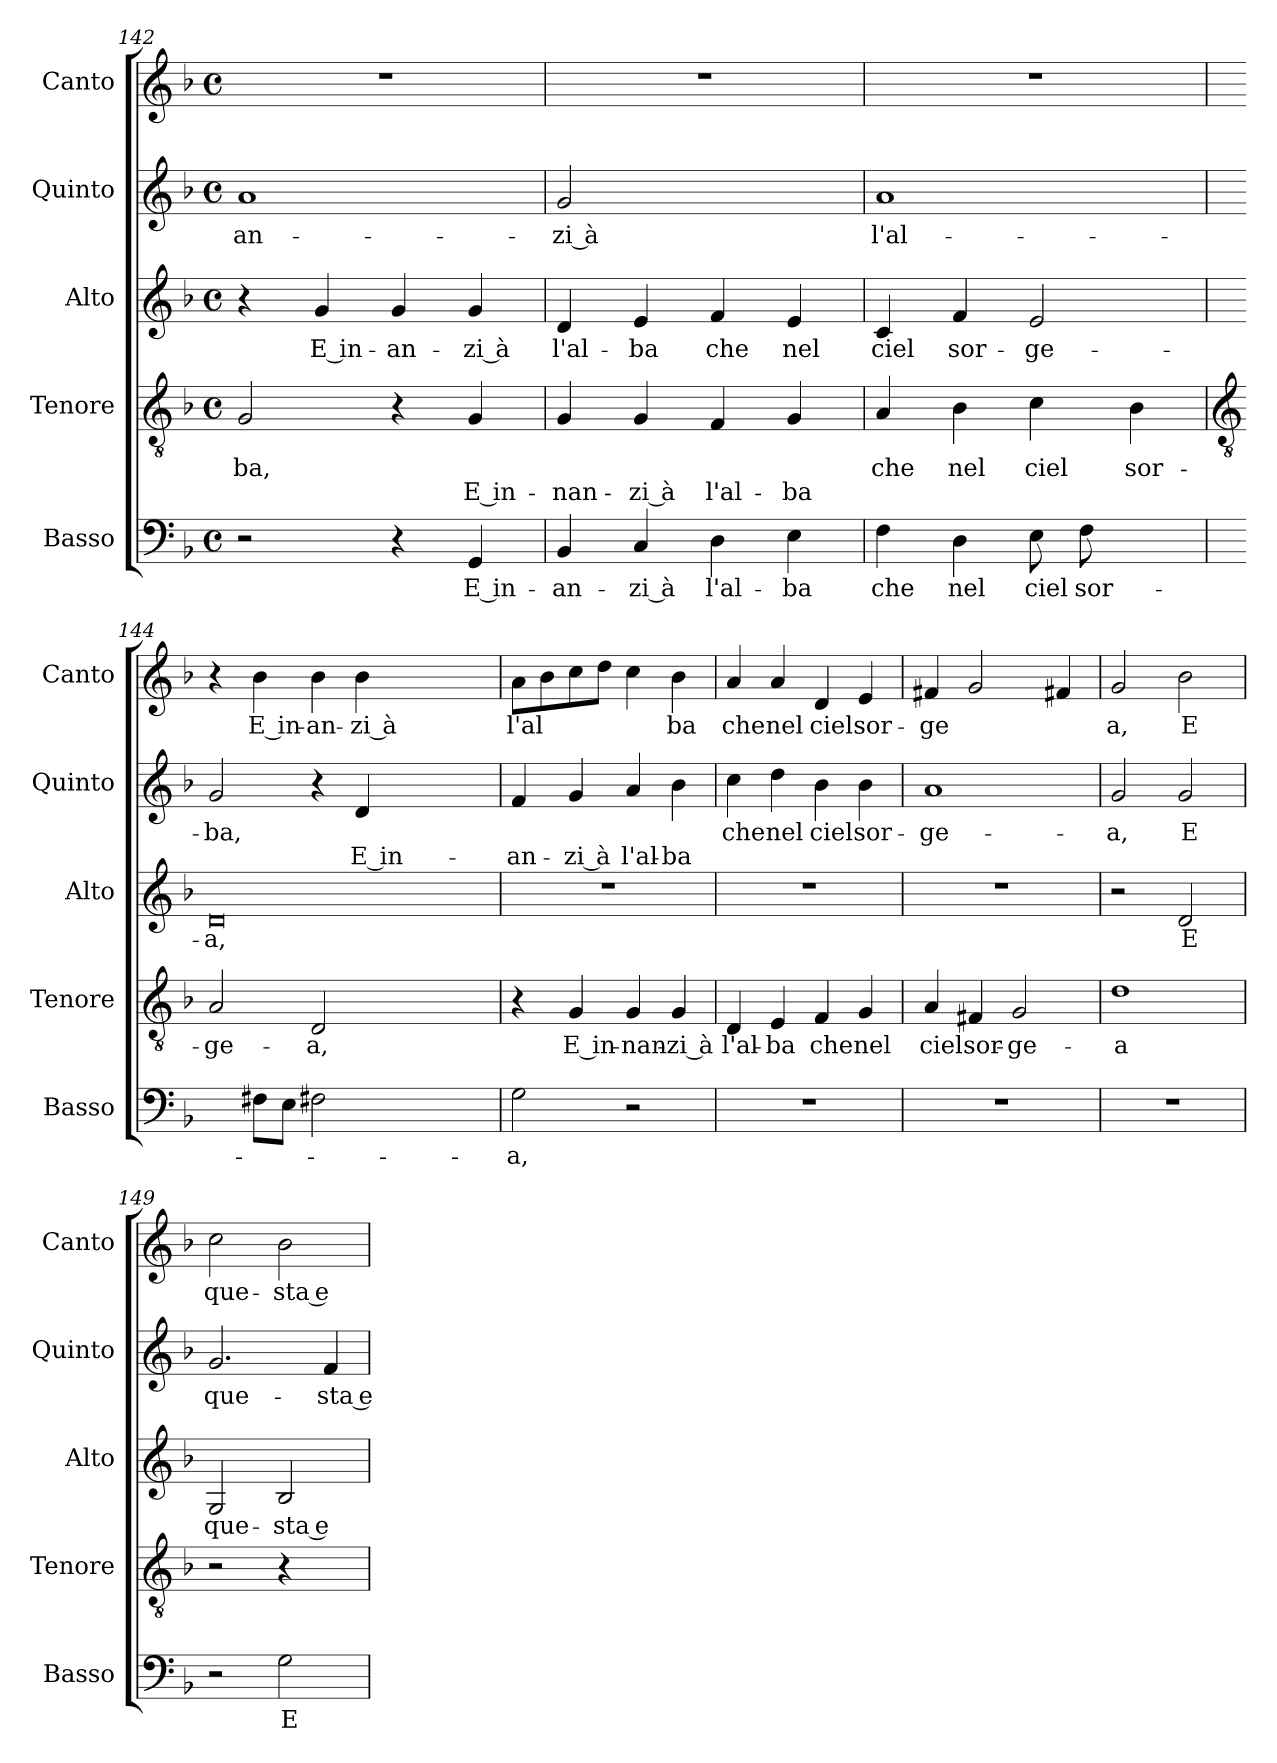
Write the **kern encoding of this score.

**kern	**text	**kern	**text	**text	**kern	**text	**kern	**text	**text	**kern	**text
*part5	*part5	*part4	*part4	*part4	*part3	*part3	*part2	*part2	*part2	*part1	*part1
*staff5	*staff5	*staff4	*staff4	*staff4	*staff3	*staff3	*staff2	*staff2	*staff2	*staff1	*staff1
*I"Basso	*	*I"Tenore	*	*	*I"Alto	*	*I"Quinto	*	*	*I"Canto	*
*I'Basso	*	*I'Tenore	*	*	*I'Alto	*	*I'Quinto	*	*	*I'Canto	*
*clefF4	*	*clefGv2	*	*	*clefG2	*	*clefG2	*	*	*clefG2	*
*k[b-]	*	*k[b-]	*	*	*k[b-]	*	*k[b-]	*	*	*k[b-]	*
*F:	*	*F:	*	*	*F:	*	*F:	*	*	*F:	*
*M4/4	*	*M4/4	*	*	*M4/4	*	*M4/4	*	*	*M4/4	*
*met(c)	*	*met(c)	*	*	*met(c)	*	*met(c)	*	*	*met(c)	*
=142	=142	=142	=142	=142	=142	=142	=142	=142	=142	=142	=142
!	!	!	!LO:LY:b	!	!	!	!	!LO:LY:b	!	!	!
2r	.	2G	-ba,	.	4r	.	1a	-an-	.	1r	.
!	!	!	!	!	!	!LO:LY:b	!	!	!	!	!
.	.	.	.	.	4g	E in-	.	.	.	.	.
!	!	!	!	!	!	!LO:LY:b	!	!	!	!	!
4r	.	4r	.	.	4g	-an-	.	.	.	.	.
!	!LO:LY:b	!	!	!LO:LY:b	!	!LO:LY:b	!	!	!	!	!
4GG	E in-	4G	.	E in-	4g	-zi à	.	.	.	.	.
=143	=143	=143	=143	=143	=143	=143	=143	=143	=143	=143	=143
!	!LO:LY:b	!	!	!LO:LY:b	!	!LO:LY:b	!	!LO:LY:b	!	!	!
4BB-	-an-	4G	.	-nan-	4d	l'al-	2g	-zi à	.	1r	.
!	!LO:LY:b	!	!	!LO:LY:b	!	!LO:LY:b	!	!	!	!	!
4C	-zi à	4G	.	-zi à	4e	-ba	.	.	.	.	.
!	!LO:LY:b	!	!	!LO:LY:b	!	!LO:LY:b	!	!	!	!	!
4D	l'al-	4F	.	l'al-	4f	che	2ryy	.	.	.	.
!	!LO:LY:b	!	!	!LO:LY:b	!	!LO:LY:b	!	!	!	!	!
4E	-ba	4G	.	-ba	4e	nel	.	.	.	.	.
!!LO:LB:g=z
=144	=144	=144	=144	=144	=144	=144	=144	=144	=144	=144	=144
!	!LO:LY:b	!	!LO:LY:b	!	!	!LO:LY:b	!	!LO:LY:b	!	!	!
4F	che	4A	che	.	4c	ciel	1a	l'al-	.	1r	.
!	!LO:LY:b	!	!LO:LY:b	!	!	!LO:LY:b	!	!	!	!	!
4D	nel	4B-	nel	.	4f	sor-	.	.	.	.	.
!	!LO:LY:b	!	!LO:LY:b	!	!	!LO:LY:b	!	!	!	!	!
8E	ciel	4c	ciel	.	2e	-ge-	.	.	.	.	.
!	!LO:LY:b	!	!	!	!	!	!	!	!	!	!
8F	sor-	.	.	.	.	.	.	.	.	.	.
!	!LO:LY:b	!	!LO:LY:b	!	!	!	!	!	!	!	!
[4Gyy	-ge-	4B-	sor-	.	.	.	.	.	.	.	.
!!LO:LB:g=z
=144A	=144A	=144A	=144A	=144A	=144A	=144A	=144A	=144A	=144A	=144A	=144A
*	*	*clefGv2	*	*	*	*	*	*	*	*	*
!	!	!	!LO:LY:b	!	!	!LO:LY:b	!	!LO:LY:b	!	!	!
4Gyy]	.	2A	-ge-	.	0d	-a,	2g	-ba,	.	4r	.
!	!	!	!	!	!	!	!	!	!	!	!LO:LY:b
8F#XL	.	.	.	.	.	.	.	.	.	4b-	E in-
8EJ	.	.	.	.	.	.	.	.	.	.	.
!	!	!	!LO:LY:b	!	!	!	!	!	!	!	!LO:LY:b
2F#X	.	2D	-a,	.	.	.	4r	.	.	4b-	-an-
!	!	!	!	!	!	!	!	!	!LO:LY:b	!	!LO:LY:b
.	.	.	.	.	.	.	4d	.	E in-	4b-	-zi à
1ryy	.	1ryy	.	.	.	.	1ryy	.	.	1ryy	.
=145	=145	=145	=145	=145	=145	=145	=145	=145	=145	=145	=145
!	!LO:LY:b	!	!	!	!	!	!	!	!LO:LY:b	!	!LO:LY:b
2G	-a,	4r	.	.	1r	.	4f	.	-an-	8aL	l'al
.	.	.	.	.	.	.	.	.	.	8b-	.
!	!	!	!LO:LY:b	!	!	!	!	!	!LO:LY:b	!	!
.	.	4G	E in-	.	.	.	4g	.	-zi à	8cc	.
.	.	.	.	.	.	.	.	.	.	8ddJ	.
!	!	!	!LO:LY:b	!	!	!	!	!	!LO:LY:b	!	!
2r	.	4G	-nan-	.	.	.	4a	.	l'al-	4cc	.
!	!	!	!LO:LY:b	!	!	!	!	!	!LO:LY:b	!	!LO:LY:b
.	.	4G	-zi à	.	.	.	4b-	.	-ba	4b-	ba
=146	=146	=146	=146	=146	=146	=146	=146	=146	=146	=146	=146
!	!	!	!LO:LY:b	!	!	!	!	!LO:LY:b	!	!	!LO:LY:b
1r	.	4D	l'al-	.	1r	.	4cc	che	.	4a	che
!	!	!	!LO:LY:b	!	!	!	!	!LO:LY:b	!	!	!LO:LY:b
.	.	4E	-ba	.	.	.	4dd	nel	.	4a	nel
!	!	!	!LO:LY:b	!	!	!	!	!LO:LY:b	!	!	!LO:LY:b
.	.	4F	che	.	.	.	4b-	ciel	.	4d	ciel
!	!	!	!LO:LY:b	!	!	!	!	!LO:LY:b	!	!	!LO:LY:b
.	.	4G	nel	.	.	.	4b-	sor-	.	4e	sor-
=147	=147	=147	=147	=147	=147	=147	=147	=147	=147	=147	=147
!	!	!	!LO:LY:b	!	!	!	!	!LO:LY:b	!	!	!LO:LY:b
1r	.	4A	ciel	.	1r	.	1a	-ge-	.	4f#X	-ge
!	!	!	!LO:LY:b	!	!	!	!	!	!	!	!
.	.	4F#X	sor-	.	.	.	.	.	.	2g	.
!	!	!	!LO:LY:b	!	!	!	!	!	!	!	!
.	.	2G	-ge-	.	.	.	.	.	.	.	.
.	.	.	.	.	.	.	.	.	.	4f#X	.
=148	=148	=148	=148	=148	=148	=148	=148	=148	=148	=148	=148
!	!	!	!LO:LY:b	!	!	!	!	!LO:LY:b	!	!	!LO:LY:b
1r	.	1d	-a	.	2r	.	2g	-a,	.	2g	a,
!	!	!	!	!	!	!LO:LY:b	!	!LO:LY:b	!	!	!LO:LY:b
.	.	.	.	.	2d	E	2g	E	.	2b-	E
!!LO:LB:g=z
=149	=149	=149	=149	=149	=149	=149	=149	=149	=149	=149	=149
!	!	!	!	!	!	!LO:LY:b	!	!LO:LY:b	!	!	!LO:LY:b
2r	.	2r	.	.	2G	que-	2.g	que-	.	2cc	que-
!	!LO:LY:b	!	!	!	!	!LO:LY:b	!	!	!	!	!LO:LY:b
2G	E	4r	.	.	2B-	-sta e	.	.	.	2b-	-sta e
!	!	!	!LO:LY:b	!	!	!	!	!LO:LY:b	!	!	!
.	.	[4Gyy	E__	.	.	.	4f	-sta e	.	.	.
=	=	=	=	=	=	=	=	=	=	=	=
*-	*-	*-	*-	*-	*-	*-	*-	*-	*-	*-	*-
